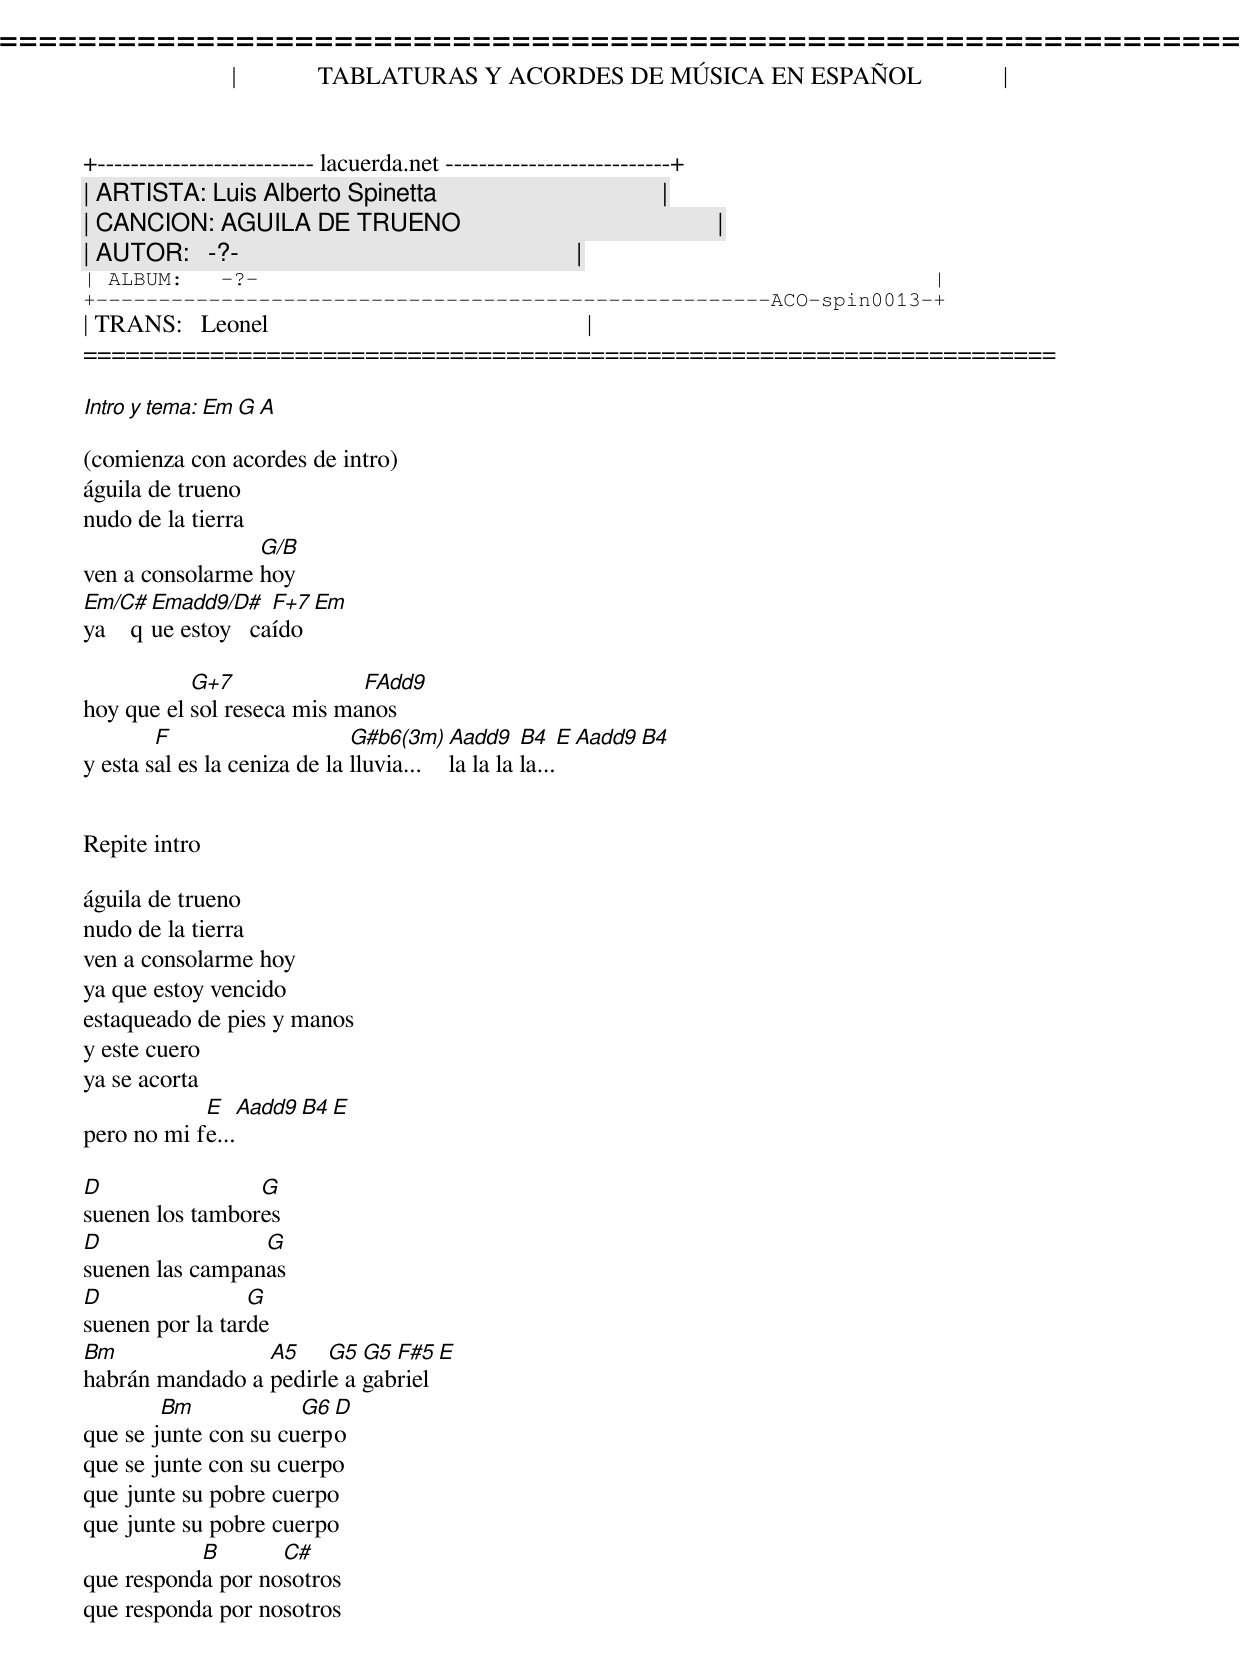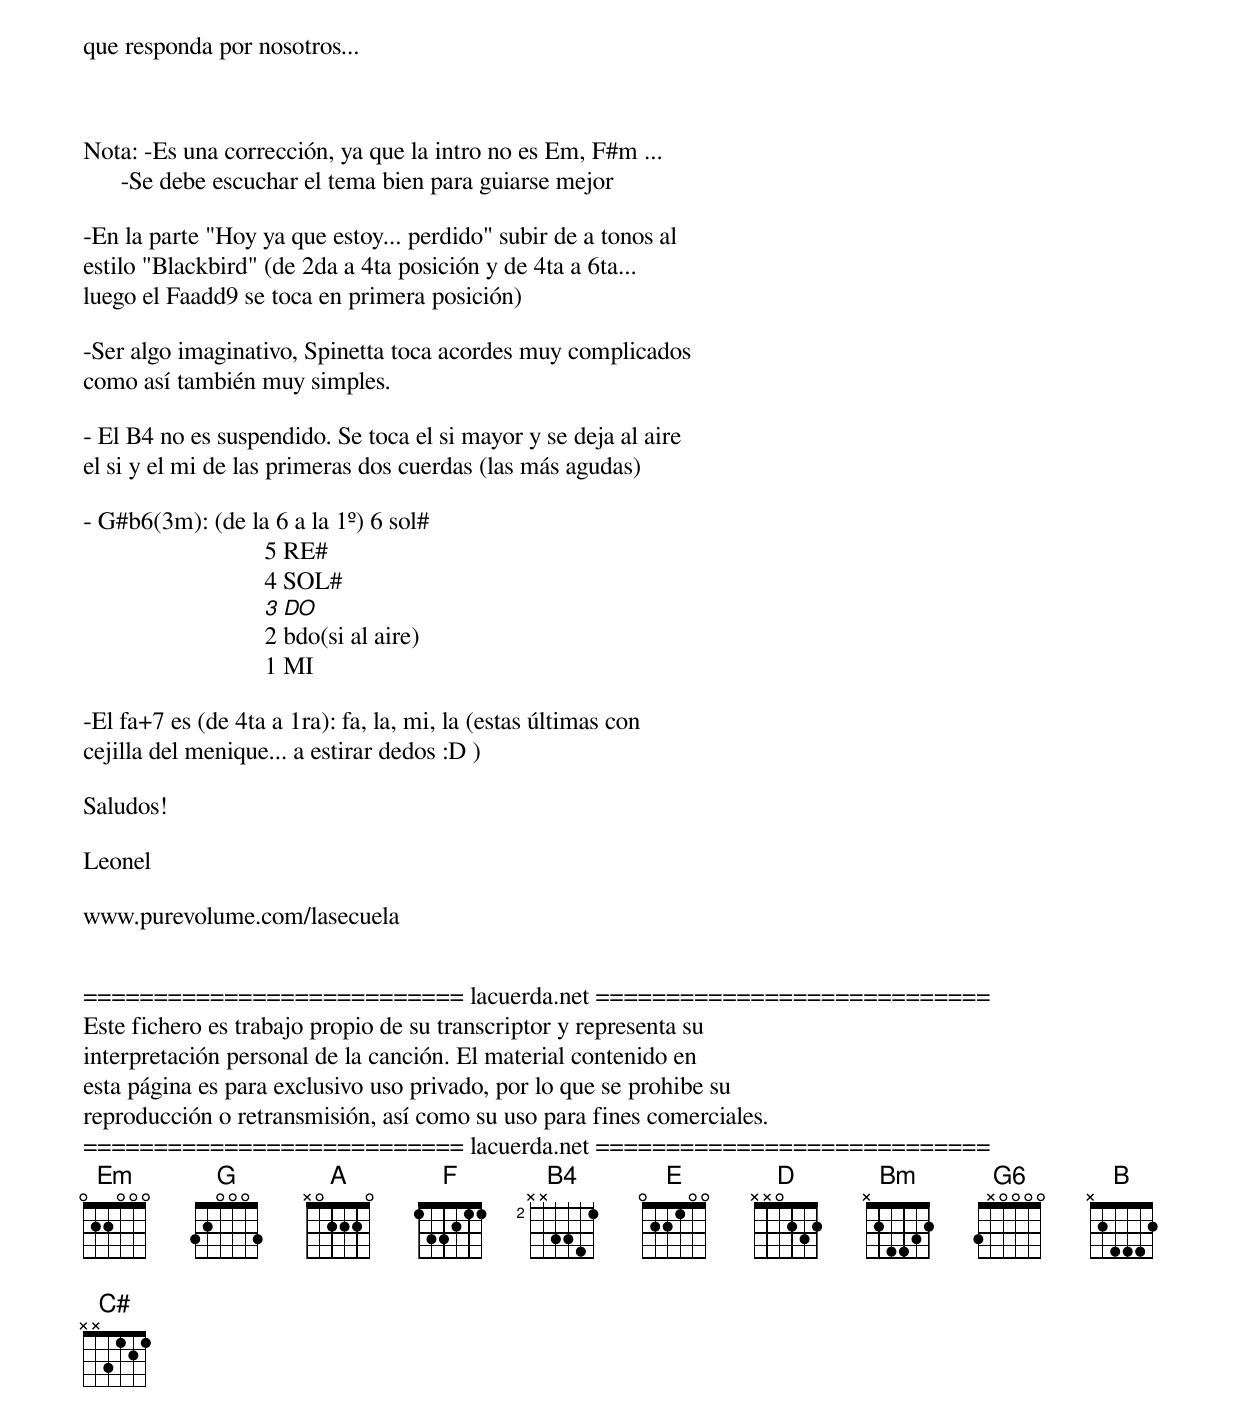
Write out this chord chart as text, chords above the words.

=====================================================================
|             TABLATURAS Y ACORDES DE MÚSICA EN ESPAÑOL             |
+-------------------------- lacuerda.net ---------------------------+
| ARTISTA: Luis Alberto Spinetta                                    |
| CANCION: AGUILA DE TRUENO                                         |
| AUTOR:   -?-                                                      |
| ALBUM:   -?-                                                      |
+------------------------------------------------------ACO-spin0013-+
| TRANS:   Leonel                                                   |
=====================================================================

Intro y tema: Em  G  A

(comienza con acordes de intro)
águila de trueno
nudo de la tierra
                 G/B
ven a consolarme hoy
Em/C#  Emadd9/D#    F+7  Em
ya    que estoy   caído

           G+7              FAdd9
hoy que el sol reseca mis manos
        F                     G#b6(3m)    Aadd9    B4     E   Aadd9  B4
y esta sal es la ceniza de la lluvia...   la la la la...


Repite intro

águila de trueno
nudo de la tierra
ven a consolarme hoy
ya que estoy vencido
estaqueado de pies y manos
y este cuero
ya se acorta
            E      Aadd9     B4    E
pero no mi fe...

D                G
suenen los tambores
D                G
suenen las campanas
D                G
suenen por la tarde
Bm               A5    G5  G5 F#5 E
habrán mandado a pedirle a gabriel
        Bm            G6 D
que se junte con su cuerpo
que se junte con su cuerpo
que junte su pobre cuerpo
que junte su pobre cuerpo
           B       C#
que responda por nosotros
que responda por nosotros
que responda por nosotros...



Nota: -Es una corrección, ya que la intro no es Em, F#m ...
      -Se debe escuchar el tema bien para guiarse mejor

-En la parte "Hoy ya que estoy... perdido" subir de a tonos al
estilo "Blackbird" (de 2da a 4ta posición y de 4ta a 6ta...
luego el Faadd9 se toca en primera posición)

-Ser algo imaginativo, Spinetta toca acordes muy complicados
como así también muy simples.

- El B4 no es suspendido. Se toca el si mayor y se deja al aire
el si y el mi de las primeras dos cuerdas (las más agudas)

- G#b6(3m): (de la 6 a la 1º) 6 sol#
                             5 RE#
                             4 SOL#
                             3 DO
                             2 bdo(si al aire)
                             1 MI

-El fa+7 es (de 4ta a 1ra): fa, la, mi, la (estas últimas con
cejilla del menique... a estirar dedos :D )

Saludos!

Leonel

www.purevolume.com/lasecuela


=========================== lacuerda.net ============================
Este fichero es trabajo propio de su transcriptor y representa su
interpretación personal de la canción. El material contenido en
esta página es para exclusivo uso privado, por lo que se prohibe su
reproducción o retransmisión, así como su uso para fines comerciales.
=========================== lacuerda.net ============================
